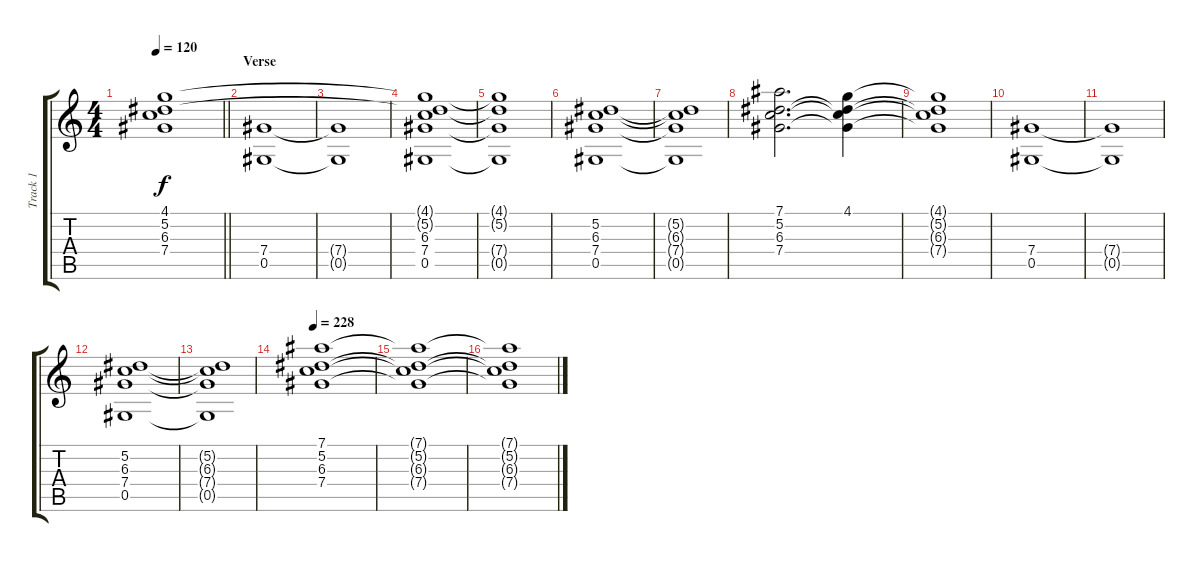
\track ("Track 1" "Track 1") {instrument electricguitarjazz}
\staff {score tabs}
\tuning (Eb4 Bb3 Gb3 Db3 Ab2 Db2) {hide}
\ts (4 4)
\tempo 120
\clef g2
\barLineRight lightlight
\ks c
(4.1{t} 5.2{t} 6.3{t} 7.4{t}).1{dy f} |
\section ("" "Verse")
(7.4 0.5).1 |
(7.4{t} 0.5{t}).1 |
(4.1{t} 5.2{t} 6.3 7.4 0.5).1 |
(4.1{t} 5.2{t} 7.4{t} 0.5{t}).1 |
(5.2 6.3 7.4 0.5).1 |
(5.2{t} 6.3{t} 7.4{t} 0.5{t}).1 |
(7.1 5.2 6.3 7.4).2{d} (4.1 5.2{t} 6.3{t} 7.4{t}).4 |
(4.1{t} 5.2{t} 6.3{t} 7.4{t}).1 |
(7.4 0.5).1 |
(7.4{t} 0.5{t}).1 |
(5.2 6.3 7.4 0.5).1 |
(5.2{t} 6.3{t} 7.4{t} 0.5{t}).1 |
\tempo 228
(7.1 5.2 6.3 7.4).1 |
(7.1{t} 5.2{t} 6.3{t} 7.4{t}).1 |
(7.1{t} 5.2{t} 6.3{t} 7.4{t}).1
